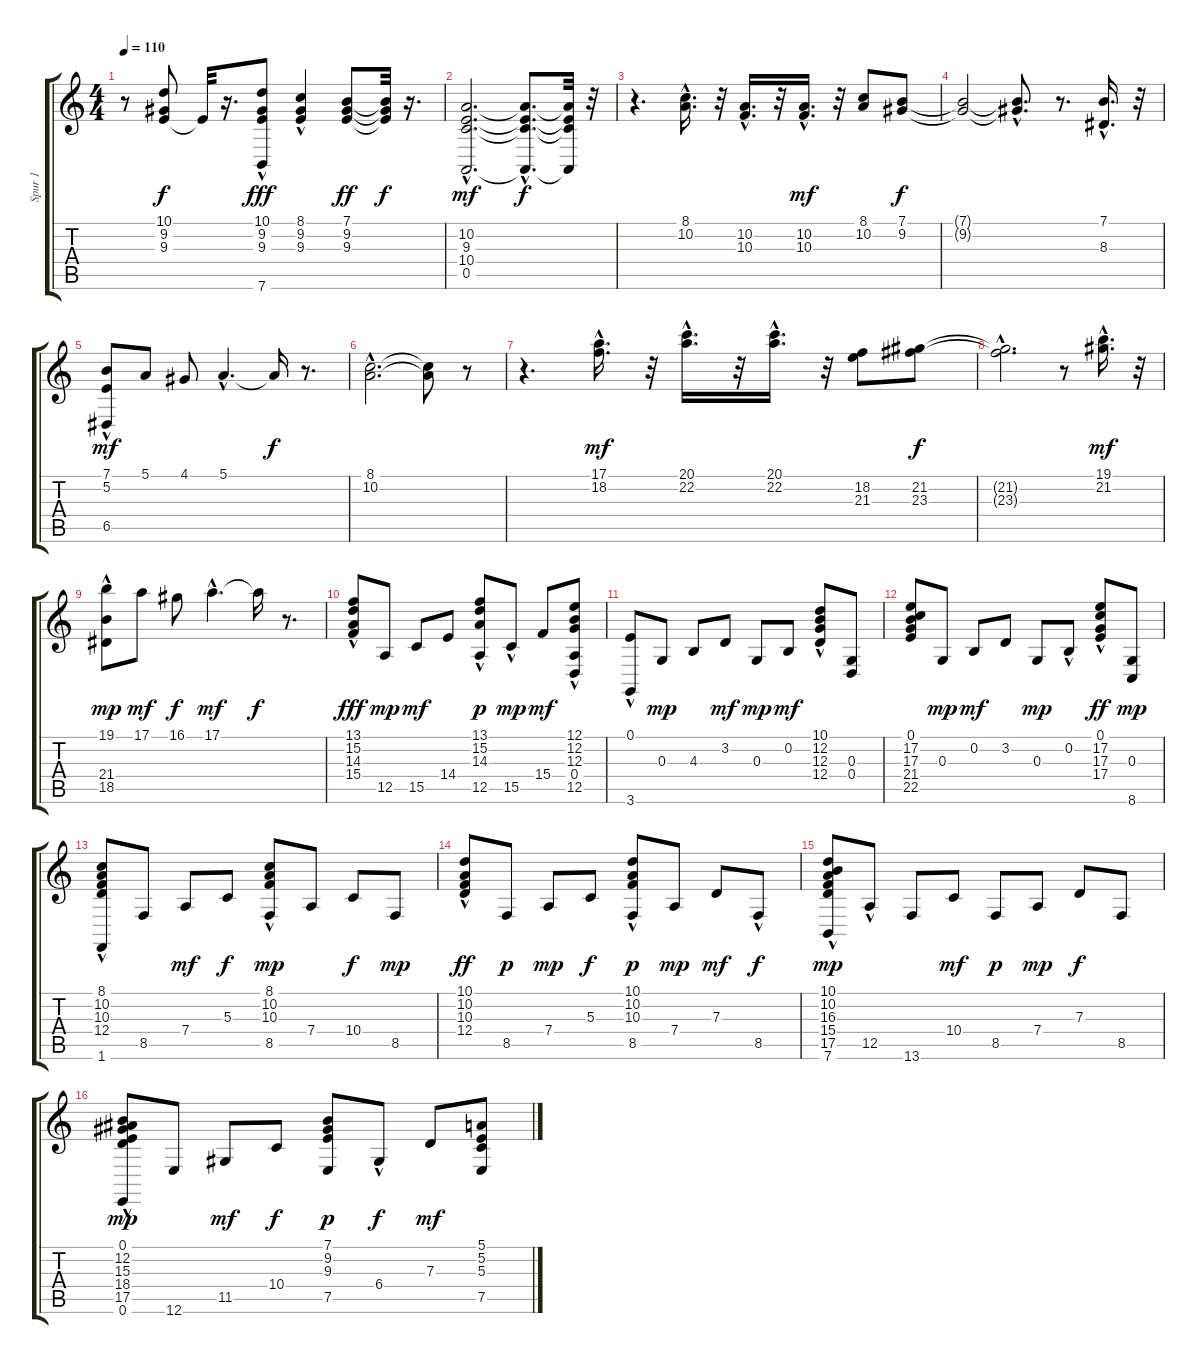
\track ("Spur 1" "Spur 1") {instrument brightacousticpiano}
\staff {score tabs}
\tuning (E4 B3 G3 D3 A2 E2) {hide}
\ts (4 4)
\tempo 110
\clef g2
\ks c
r.8{dy f} (10.1 9.2 9.3).8 9.3{t}.32 r.16{d} (10.1 9.2 9.3{hac} 7.6).8{dy fff} (8.1 9.2{hac} 9.3{hac}).4 (7.1 9.2 9.3).8{dy ff} (7.1{t} 9.2{t} 9.3{t}).32{dy f} r.16{d} |
(10.2{hac} 9.3{hac} 10.4{hac} 0.5{hac}).2{d dy mf} (10.2{hac t} 9.3{hac t} 10.4{hac t} 0.5{hac t}).8{d dy f} (10.2{t} 9.3{t} 10.4{t} 0.5{t}).32 r.32 |
r.4{d} (8.1{hac} 10.2{hac}).16{d} r.32 (10.2{hac} 10.3{hac}).16{d} r.32 (10.2{hac} 10.3{hac}).16{d dy mf} r.32 (8.1 10.2).8 (7.1 9.2).8{dy f} |
(7.1{t} 9.2{t}).2 (7.1{hac t} 9.2{hac t}).8{d} r.8{d} (7.1{hac} 8.3{hac}).16{d} r.32 |
(7.1 5.2{hac} 6.5{hac}).8{dy mf} 5.1.8 4.1.8 5.1{hac}.4{d} 5.1{t}.16{dy f} r.8{d} |
(8.1{hac} 10.2{hac}).2{d} (8.1{t} 10.2{t}).8 r.8 |
r.4{d} (17.1{hac} 18.2{hac}).16{d dy mf} r.32 (20.1{hac} 22.2{hac}).16{d} r.32 (20.1{hac} 22.2{hac}).16{d} r.32 (18.2 21.3).8 (21.2 23.3).8{dy f} |
(21.2{hac t} 23.3{hac t}).2{d} r.8 (19.1{hac} 21.2{hac}).16{d dy mf} r.32 |
(19.1 21.4{hac} 18.5{hac}).8{dy mp} 17.1.8{dy mf} 16.1.8{dy f} 17.1{hac}.4{d dy mf} 17.1{t}.16{dy f} r.8{d} |
(13.1{hac} 15.2{hac} 14.3{hac} 15.4).8{dy fff} 12.5.8{dy mp} 15.5.8{dy mf} 14.4.8 (13.1{hac} 15.2{hac} 14.3 12.5).8{dy p} 15.5{hac}.8{dy mp} 15.4.8{dy mf} (12.1{hac} 12.2{hac} 12.3{hac} 0.4 12.5).8 |
(0.1{hac} 3.6{hac}).8 0.3.8{dy mp} 4.3.8 3.2.8{dy mf} 0.3.8{dy mp} 0.2.8{dy mf} (10.1{hac} 12.2{hac} 12.3{hac} 12.4).8 (0.3 0.4).8 |
(0.1 17.2 17.3 21.4 22.5).8 0.3.8{dy mp} 0.2.8{dy mf} 3.2.8 0.3.8{dy mp} 0.2{hac}.8 (0.1 17.2{hac} 17.3{hac} 17.4{hac}).8{dy ff} (0.3 8.6).8{dy mp} |
(8.1{hac} 10.2{hac} 10.3{hac} 12.4 1.6).8 8.5.8 7.4.8{dy mf} 5.3.8{dy f} (8.1{hac} 10.2{hac} 10.3{hac} 8.5).8{dy mp} 7.4.8 10.4.8{dy f} 8.5.8{dy mp} |
(10.1{hac} 10.2{hac} 10.3{hac} 12.4{hac}).8{dy ff} 8.5.8{dy p} 7.4.8{dy mp} 5.3.8{dy f} (10.1{hac} 10.2{hac} 10.3{hac} 8.5).8{dy p} 7.4.8{dy mp} 7.3.8{dy mf} 8.5{hac}.8{dy f} |
(10.1{hac} 10.2{hac} 16.3{hac} 15.4{hac} 17.5 7.6).8{dy mp} 12.5{hac}.8 13.6.8 10.4.8{dy mf} 8.5.8{dy p} 7.4.8{dy mp} 7.3.8{dy f} 8.5.8 |
(0.1{hac} 12.2{hac} 15.3 18.4{hac} 17.5 0.6{hac}).8{dy mp} 12.6.8 11.5.8{dy mf} 10.4.8{dy f} (7.1 9.2 9.3 7.5).8{dy p} 6.4{hac}.8{dy f} 7.3.8{dy mf} (5.1 5.2 5.3 7.5).8
